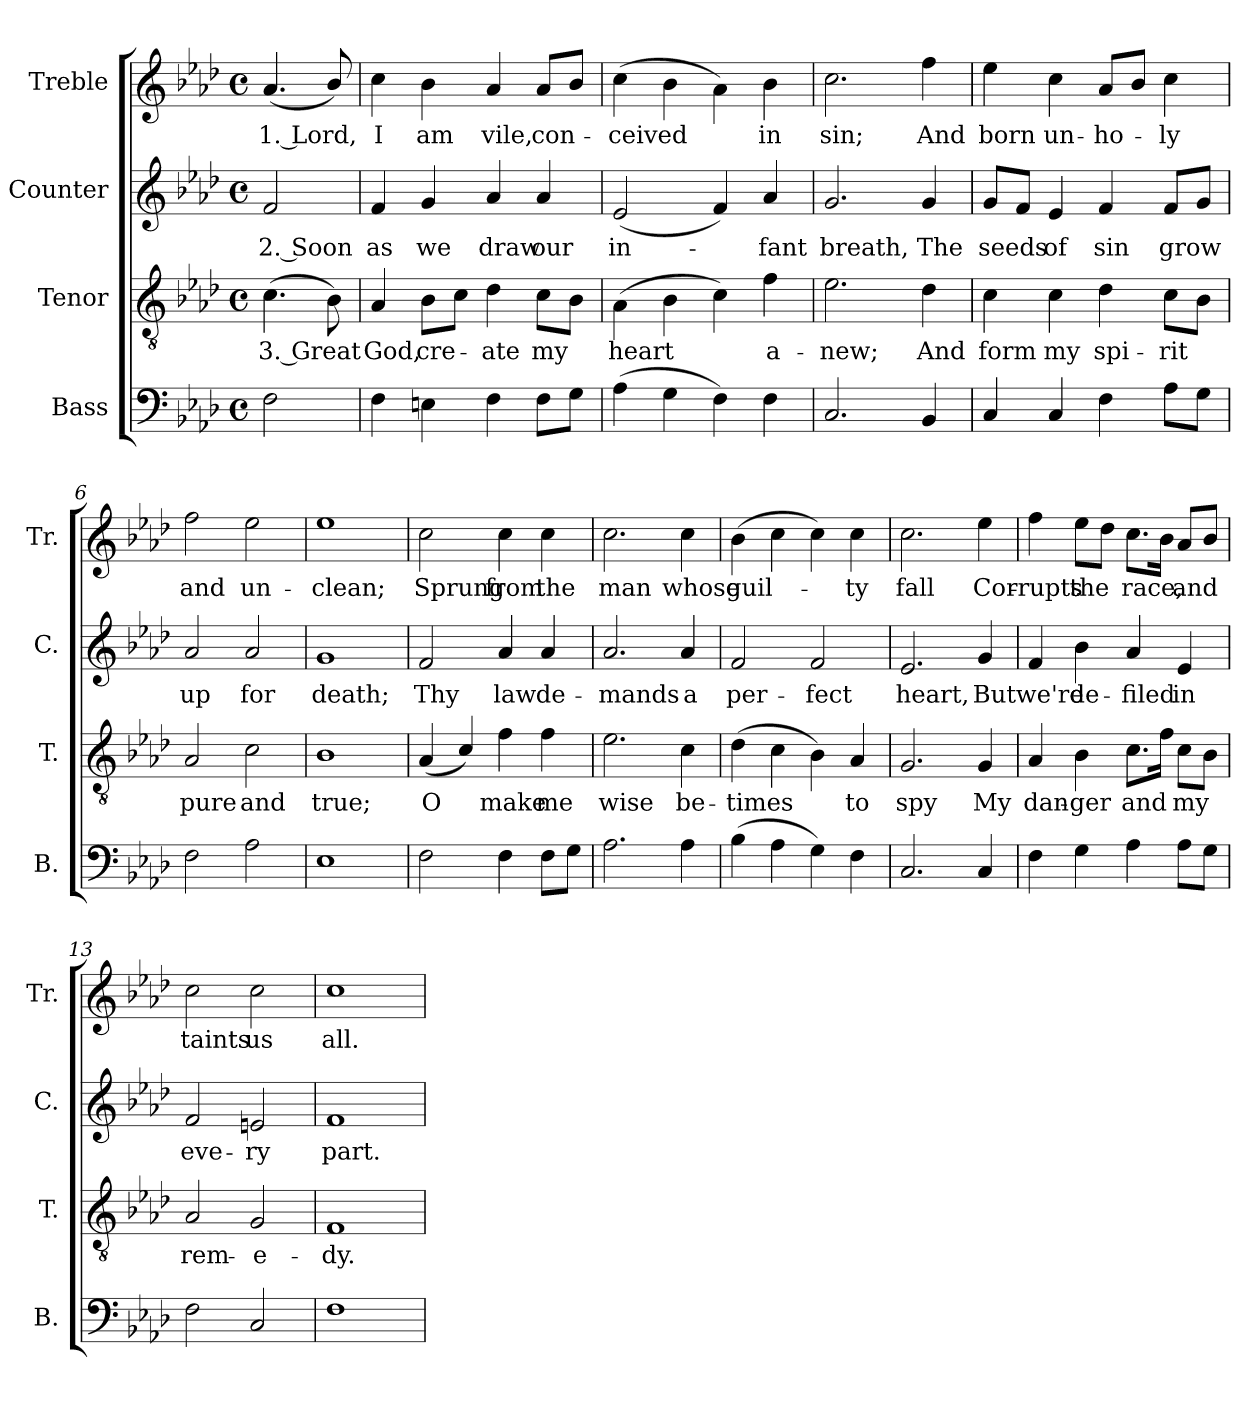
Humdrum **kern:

**kern	**kern	**text	**kern	**text	**kern	**text
*part4	*part3	*part3	*part2	*part2	*part1	*part1
*staff4	*staff3	*staff3	*staff2	*staff2	*staff1	*staff1
*I"Bass	*I"Tenor	*	*I"Counter	*	*I"Treble	*
*I'B.	*I'T.	*	*I'C.	*	*I'Tr.	*
*clefF4	*clefGv2	*	*clefG2	*	*clefG2	*
*k[b-e-a-d-]	*k[b-e-a-d-]	*	*k[b-e-a-d-]	*	*k[b-e-a-d-]	*
*M4/4	*M4/4	*	*M4/4	*	*M4/4	*
*met(c)	*met(c)	*	*met(c)	*	*met(c)	*
=1	=1	=1	=1	=1	=1	=1
2F\	(4.c\	3. Great	2f/	2. Soon	(4.a-/	1. Lord,
.	8B-\)	.	.	.	8b-/)	.
=2	=2	=2	=2	=2	=2	=2
4F\	4A-/	God,	4f/	as	4cc\	I
4En\	8B-\L	cre-	4g/	we	4b-\	am
.	8c\J	.	.	.	.	.
4F\	4d-\	-ate	4a-/	draw	4a-/	vile,
8F\L	8c\L	my	4a-/	our	8a-/L	con-
8G\J	8B-\J	.	.	.	8b-/J	.
=3	=3	=3	=3	=3	=3	=3
(4A-\	(4A-\	heart	(2e-/	in-	(4cc\	-ceived
4G\	4B-\	.	.	.	4b-\	.
4F\)	4c\)	.	4f/)	.	4a-\)	.
4F\	4f\	a-	4a-/	-fant	4b-\	in
=4	=4	=4	=4	=4	=4	=4
2.C/	2.e-\	-new;	2.g/	breath,	2.cc\	sin;
4BB-/	4d-\	And	4g/	The	4ff\	And
=5	=5	=5	=5	=5	=5	=5
4C/	4c\	form	8g/L	seeds	4ee-\	born
.	.	.	8f/J	.	.	.
4C/	4c\	my	4e-/	of	4cc\	un-
4F\	4d-\	spi-	4f/	sin	8a-/L	-ho-
.	.	.	.	.	8b-/J	.
8A-\L	8c\L	-rit	8f/L	grow	4cc\	-ly
8G\J	8B-\J	.	8g/J	.	.	.
=6	=6	=6	=6	=6	=6	=6
2F\	2A-/	pure	2a-/	up	2ff\	and
2A-\	2c\	and	2a-/	for	2ee-\	un-
=7	=7	=7	=7	=7	=7	=7
1E-	1B-	true;	1g	death;	1ee-	-clean;
!!LO:LB:g=z
=8	=8	=8	=8	=8	=8	=8
2F\	(4A-/	O	2f/	Thy	2cc\	Sprung
.	4c/)	.	.	.	.	.
4F\	4f\	make	4a-/	law	4cc\	from
8F\L	4f\	me	4a-/	de-	4cc\	the
8G\J	.	.	.	.	.	.
=9	=9	=9	=9	=9	=9	=9
2.A-\	2.e-\	wise	2.a-/	-mands	2.cc\	man
4A-\	4c\	be-	4a-/	a	4cc\	whose
=10	=10	=10	=10	=10	=10	=10
(4B-\	(4d-\	-times	2f/	per-	(4b-\	guil-
4A-\	4c\	.	.	.	4cc\	.
4G\)	4B-\)	.	2f/	-fect	4cc\)	.
4F\	4A-/	to	.	.	4cc\	-ty
=11	=11	=11	=11	=11	=11	=11
2.C/	2.G/	spy	2.e-/	heart,	2.cc\	fall
4C/	4G/	My	4g/	But	4ee-\	Cor-
=12	=12	=12	=12	=12	=12	=12
4F\	4A-/	dan-	4f/	we're	4ff\	-rupts
4G\	4B-\	-ger	4b-\	de-	8ee-\L	the
.	.	.	.	.	8dd-\J	.
4A-\	8.c\L	and	4a-/	-filed	8.cc\L	race,
.	16f\Jk	.	.	.	16b-\Jk	.
8A-\L	8c\L	my	4e-/	in	8a-/L	and
8G\J	8B-\J	.	.	.	8b-/J	.
=13	=13	=13	=13	=13	=13	=13
2F\	2A-/	rem-	2f/	eve-	2cc\	taints
2C/	2G/	-e-	2en/	-ry	2cc\	us
=14	=14	=14	=14	=14	=14	=14
1F	1F	-dy.	1f	part.	1cc	all.
=	=	=	=	=	=	=
*-	*-	*-	*-	*-	*-	*-
